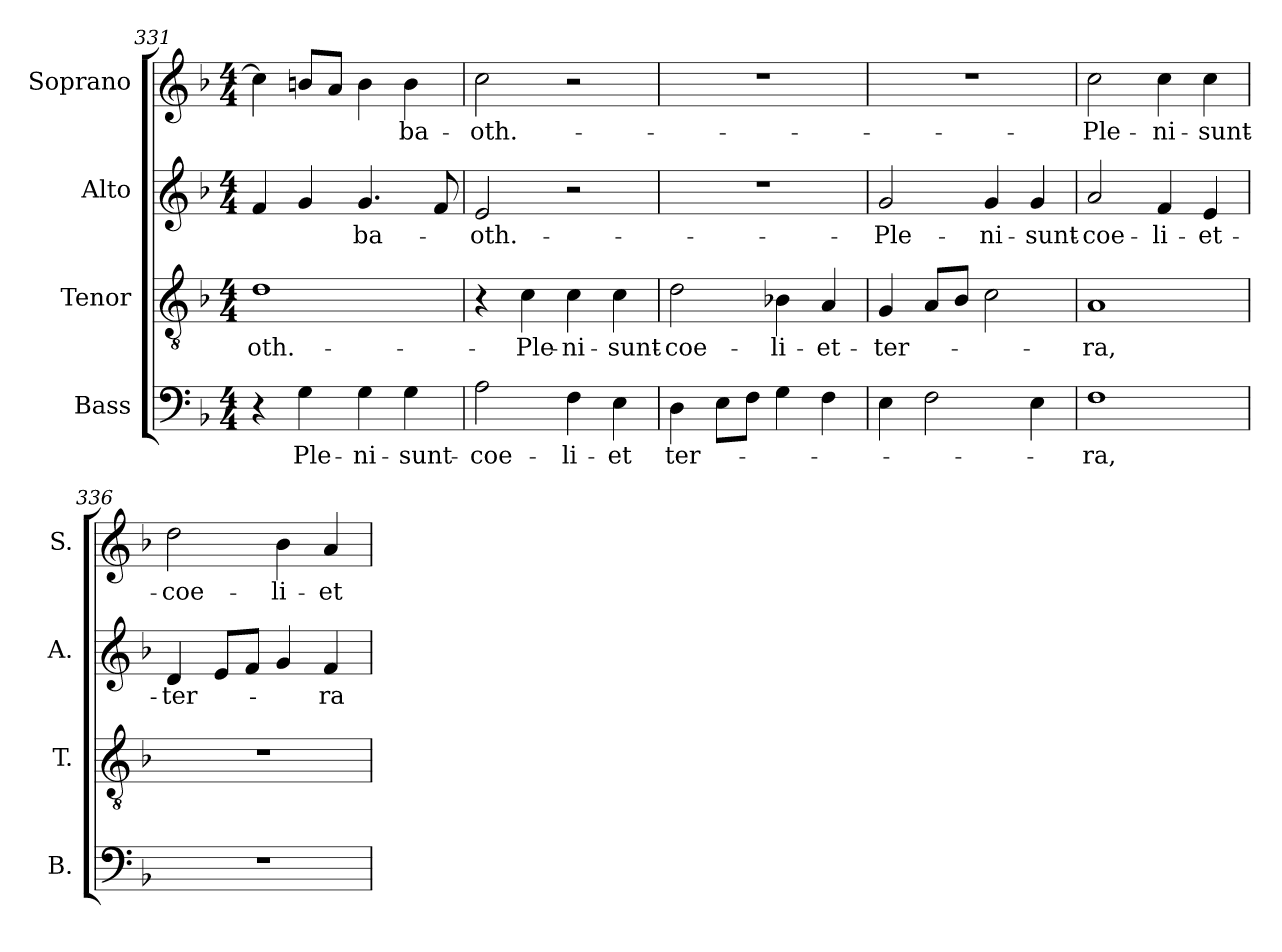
**kern	**text	**kern	**text	**kern	**text	**kern	**text
*part4	*part4	*part3	*part3	*part2	*part2	*part1	*part1
*staff4	*staff4	*staff3	*staff3	*staff2	*staff2	*staff1	*staff1
*I"Bass	*	*I"Tenor	*	*I"Alto	*	*I"Soprano	*
*I'B.	*	*I'T.	*	*I'A.	*	*I'S.	*
!!LO:LB:g=z
*clefF4	*	*clefGv2	*	*clefG2	*	*clefG2	*
*	*	*ITrd7c12	*	*	*	*	*
*k[b-]	*	*k[b-]	*	*k[b-]	*	*k[b-]	*
*F:	*	*F:	*	*F:	*	*F:	*
*M4/4	*	*M4/4	*	*M4/4	*	*M4/4	*
=331	=331	=331	=331	=331	=331	=331	=331
!	!	!	!LO:LY:b:color=#000000	!	!	!	!
4r	.	1Di	-oth.-	4fi/	.	4cci\]	.
!	!LO:LY:b:color=#000000	!	!	!	!	!	!
4Gi\	-Ple-	.	.	4gi/	.	8bni/L	.
.	.	.	.	.	.	8ai/J	.
!	!LO:LY:b:color=#000000	!	!	!	!	!	!
!	!	!	!	!	!LO:LY:b:color=#000000	!	!
4Gi\	-ni-	.	.	4.gi/	-ba-	4bi\	.
!	!LO:LY:b:color=#000000	!	!	!	!	!	!
!	!	!	!	!	!	!	!LO:LY:b:color=#000000
4Gi\	-sunt-	.	.	.	.	4bi\	-ba-
.	.	.	.	8fi/	.	.	.
=332	=332	=332	=332	=332	=332	=332	=332
!	!LO:LY:b:color=#000000	!	!	!	!	!	!
!	!	!	!	!	!LO:LY:b:color=#000000	!	!
!	!	!	!	!	!	!	!LO:LY:b:color=#000000
2Ai\	-coe-	4r	.	2ei/	-oth.-	2cci\	-oth.-
!	!	!	!LO:LY:b:color=#000000	!	!	!	!
.	.	4Ci\	-Ple-	.	.	.	.
!	!LO:LY:b:color=#000000	!	!	!	!	!	!
!	!	!	!LO:LY:b:color=#000000	!	!	!	!
4Fi\	-li-	4Ci\	-ni-	2r	.	2r	.
!	!LO:LY:b:color=#000000	!	!	!	!	!	!
!	!	!	!LO:LY:b:color=#000000	!	!	!	!
4Ei\	-et	4Ci\	-sunt-	.	.	.	.
=333	=333	=333	=333	=333	=333	=333	=333
!	!LO:LY:b:color=#000000	!	!	!	!	!	!
!	!	!	!LO:LY:b:color=#000000	!	!	!	!
4Di\	ter-	2Di\	-coe-	1r	.	1r	.
8Ei\L	.	.	.	.	.	.	.
8Fi\J	.	.	.	.	.	.	.
!	!	!	!LO:LY:b:color=#000000	!	!	!	!
4Gi\	.	4BB-Xi\	-li-	.	.	.	.
!	!	!	!LO:LY:b:color=#000000	!	!	!	!
4Fi\	.	4AAi/	-et-	.	.	.	.
=334	=334	=334	=334	=334	=334	=334	=334
!	!	!	!LO:LY:b:color=#000000	!	!	!	!
!	!	!	!	!	!LO:LY:b:color=#000000	!	!
4Ei\	.	4GGi/	-ter-	2gi/	-Ple-	1r	.
2Fi\	.	8AAi/L	.	.	.	.	.
.	.	8BB-i/J	.	.	.	.	.
!	!	!	!	!	!LO:LY:b:color=#000000	!	!
.	.	2Ci\	.	4gi/	-ni-	.	.
!	!	!	!	!	!LO:LY:b:color=#000000	!	!
4Ei\	.	.	.	4gi/	-sunt-	.	.
=335	=335	=335	=335	=335	=335	=335	=335
!	!LO:LY:b:color=#000000	!	!	!	!	!	!
!	!	!	!LO:LY:b:color=#000000	!	!	!	!
!	!	!	!	!	!LO:LY:b:color=#000000	!	!
!	!	!	!	!	!	!	!LO:LY:b:color=#000000
1Fi	-ra,-	1AAi	-ra,-	2ai/	-coe-	2cci\	-Ple-
!	!	!	!	!	!LO:LY:b:color=#000000	!	!
!	!	!	!	!	!	!	!LO:LY:b:color=#000000
.	.	.	.	4fi/	-li-	4cci\	-ni-
!	!	!	!	!	!LO:LY:b:color=#000000	!	!
!	!	!	!	!	!	!	!LO:LY:b:color=#000000
.	.	.	.	4ei/	-et-	4cci\	-sunt-
=336	=336	=336	=336	=336	=336	=336	=336
!	!	!	!	!	!LO:LY:b:color=#000000	!	!
!	!	!	!	!	!	!	!LO:LY:b:color=#000000
1r	.	1r	.	4di/	-ter-	2ddi\	-coe-
.	.	.	.	8ei/L	.	.	.
.	.	.	.	8fi/J	.	.	.
!	!	!	!	!	!	!	!LO:LY:b:color=#000000
.	.	.	.	4gi/	.	4b-i\	-li-
!	!	!	!	!	!LO:LY:b:color=#000000	!	!
!	!	!	!	!	!	!	!LO:LY:b:color=#000000
.	.	.	.	4fi/	-ra-	4ai/	-et-
=	=	=	=	=	=	=	=
*-	*-	*-	*-	*-	*-	*-	*-
